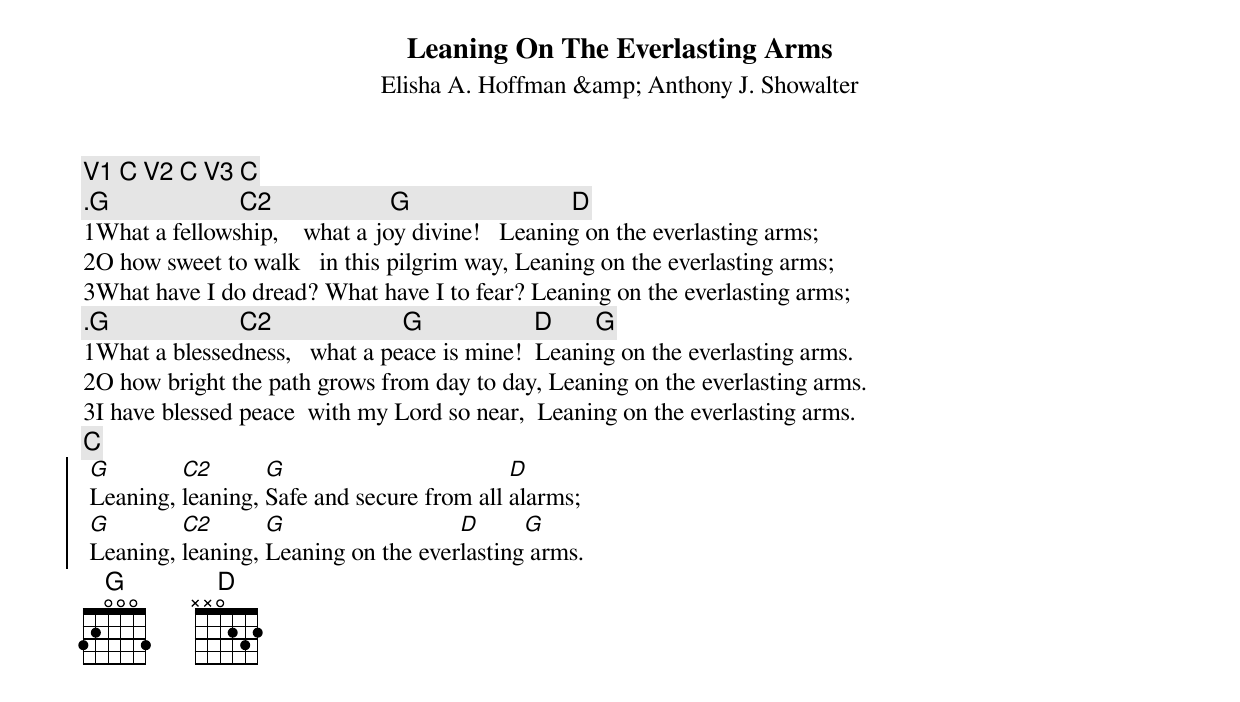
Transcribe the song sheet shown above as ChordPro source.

{title:Leaning On The Everlasting Arms}
{subtitle:Elisha A. Hoffman &amp; Anthony J. Showalter}
{comment:V1 C V2 C V3 C}
{comment:.G                     C2                   G                          D}
1What a fellowship,    what a joy divine!   Leaning on the everlasting arms;
2O how sweet to walk   in this pilgrim way, Leaning on the everlasting arms;
3What have I do dread? What have I to fear? Leaning on the everlasting arms;
{comment:.G                     C2                     G                  D       G}
1What a blessedness,   what a peace is mine!  Leaning on the everlasting arms.
2O how bright the path grows from day to day, Leaning on the everlasting arms.
3I have blessed peace  with my Lord so near,  Leaning on the everlasting arms.
{comment:C}
{soc}
 [G]Leaning, [C2]leaning, [G]Safe and secure from all [D]alarms;
 [G]Leaning, [C2]leaning, [G]Leaning on the ever[D]lasting[G] arms.
{eoc}
